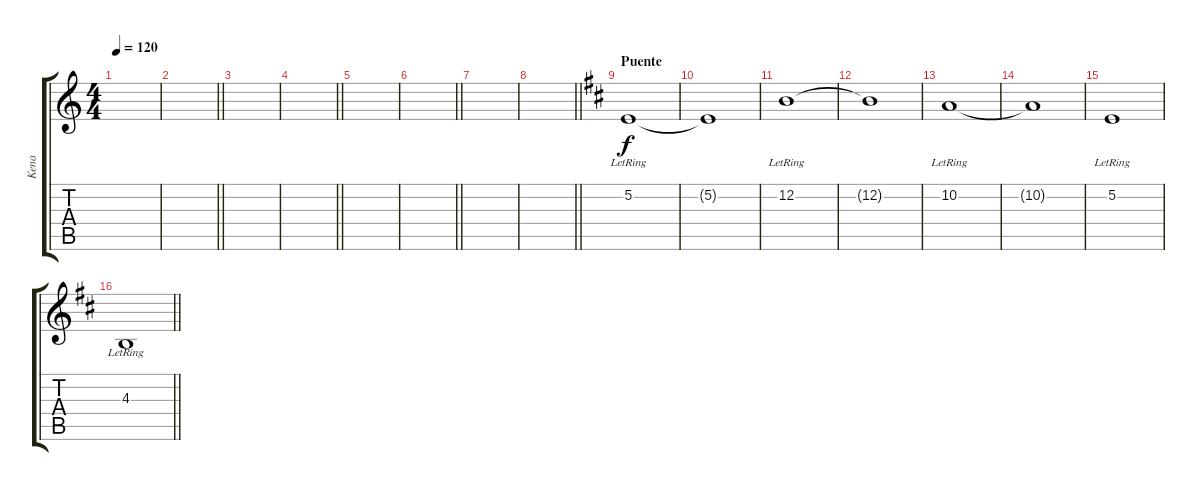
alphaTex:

\track ("Kena" "Kena") {instrument blownbottle}
\staff {score tabs}
\tuning (E4 B3 G3 D3 A2 E2) {hide}
\ts (4 4)
\tempo 120
\clef g2
\ks c
|
\barLineRight lightlight
|
|
\barLineRight lightlight
|
|
\barLineRight lightlight
|
|
\barLineRight lightlight
|
\section ("" "Puente")
\ks d
5.2{lr}.1 |
5.2{t}.1 |
12.2{lr}.1 |
12.2{t}.1 |
10.2{lr}.1 |
10.2{t}.1 |
5.2{lr}.1 |
\barLineRight lightlight
4.3{lr}.1
